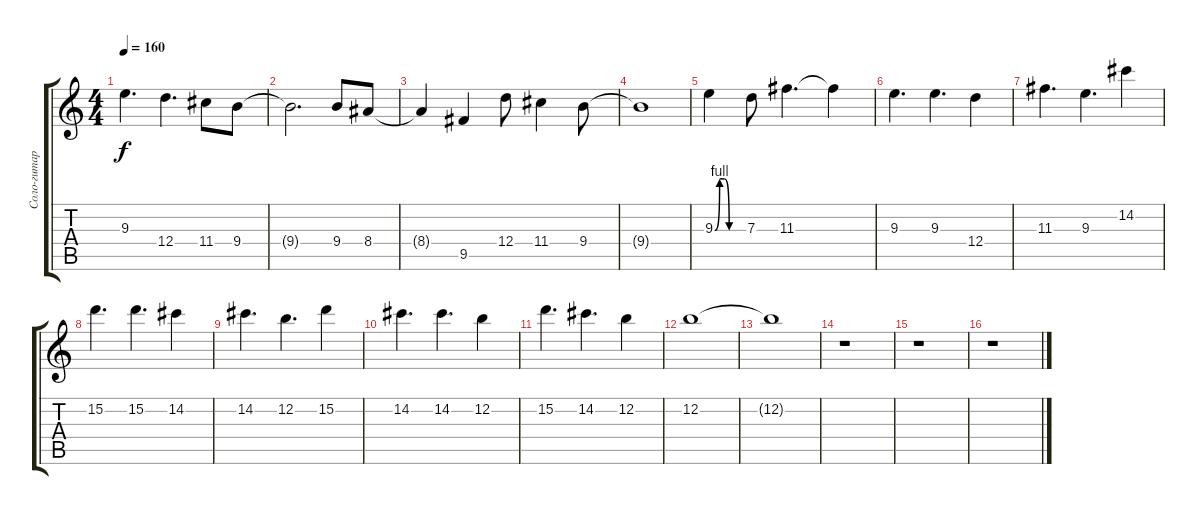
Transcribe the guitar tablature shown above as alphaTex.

\track ("Соло-гитара 1" "Соло-гитар") {instrument overdrivenguitar}
\staff {score tabs}
\tuning (E4 B3 G3 D3 A2 E2) {hide}
\ts (4 4)
\tempo 160
\clef g2
\ks c
9.3.4{d dy f} 12.4.4{d} 11.4.8 9.4.8 |
9.4{t}.2{d} 9.4.8 8.4.8 |
8.4{t}.4 9.5.4 12.4.8 11.4.4 9.4.8 |
9.4{t}.1 |
9.3{be (custom 0 0 10 4 20 4 30 0 60 0)}.4 7.3.8 11.3.4{d} 11.3{t}.4 |
9.3.4{d} 9.3.4{d} 12.4.4 |
11.3.4{d} 9.3.4{d} 14.2.4 |
15.2.4{d} 15.2.4{d} 14.2.4 |
14.2.4{d} 12.2.4{d} 15.2.4 |
14.2.4{d} 14.2.4{d} 12.2.4 |
15.2.4{d} 14.2.4{d} 12.2.4 |
12.2.1 |
12.2{t}.1 |
r.1 |
r.1 |
r.1
